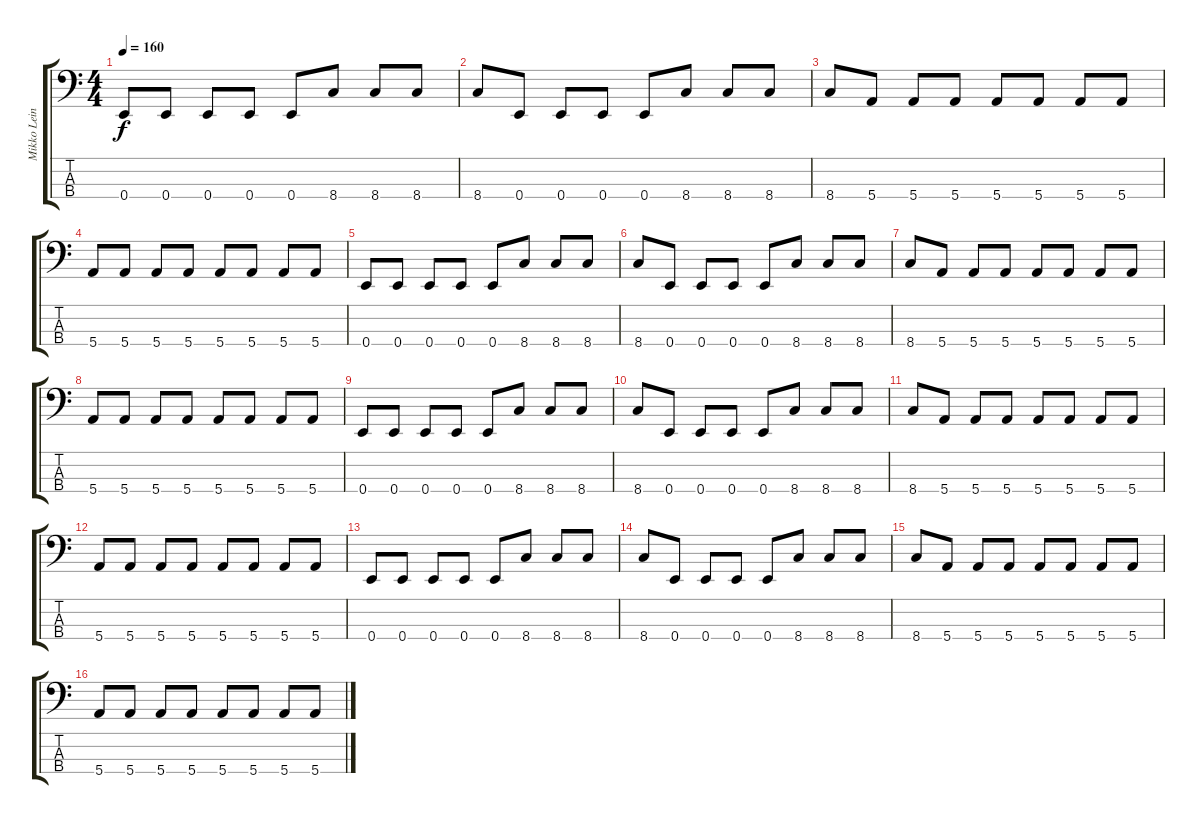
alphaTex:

\track ("Mikko Leinonen" "Mikko Lein") {instrument electricbasspick}
\staff {score tabs}
\tuning (G2 D2 A1 E1) {hide}
\ts (4 4)
\tempo 160
\clef f4
\ks c
0.4.8{dy f} 0.4.8 0.4.8 0.4.8 0.4.8 8.4.8 8.4.8 8.4.8 |
8.4.8 0.4.8 0.4.8 0.4.8 0.4.8 8.4.8 8.4.8 8.4.8 |
8.4.8 5.4.8 5.4.8 5.4.8 5.4.8 5.4.8 5.4.8 5.4.8 |
5.4.8 5.4.8 5.4.8 5.4.8 5.4.8 5.4.8 5.4.8 5.4.8 |
0.4.8 0.4.8 0.4.8 0.4.8 0.4.8 8.4.8 8.4.8 8.4.8 |
8.4.8 0.4.8 0.4.8 0.4.8 0.4.8 8.4.8 8.4.8 8.4.8 |
8.4.8 5.4.8 5.4.8 5.4.8 5.4.8 5.4.8 5.4.8 5.4.8 |
5.4.8 5.4.8 5.4.8 5.4.8 5.4.8 5.4.8 5.4.8 5.4.8 |
0.4.8 0.4.8 0.4.8 0.4.8 0.4.8 8.4.8 8.4.8 8.4.8 |
8.4.8 0.4.8 0.4.8 0.4.8 0.4.8 8.4.8 8.4.8 8.4.8 |
8.4.8 5.4.8 5.4.8 5.4.8 5.4.8 5.4.8 5.4.8 5.4.8 |
5.4.8 5.4.8 5.4.8 5.4.8 5.4.8 5.4.8 5.4.8 5.4.8 |
0.4.8 0.4.8 0.4.8 0.4.8 0.4.8 8.4.8 8.4.8 8.4.8 |
8.4.8 0.4.8 0.4.8 0.4.8 0.4.8 8.4.8 8.4.8 8.4.8 |
8.4.8 5.4.8 5.4.8 5.4.8 5.4.8 5.4.8 5.4.8 5.4.8 |
5.4.8 5.4.8 5.4.8 5.4.8 5.4.8 5.4.8 5.4.8 5.4.8
